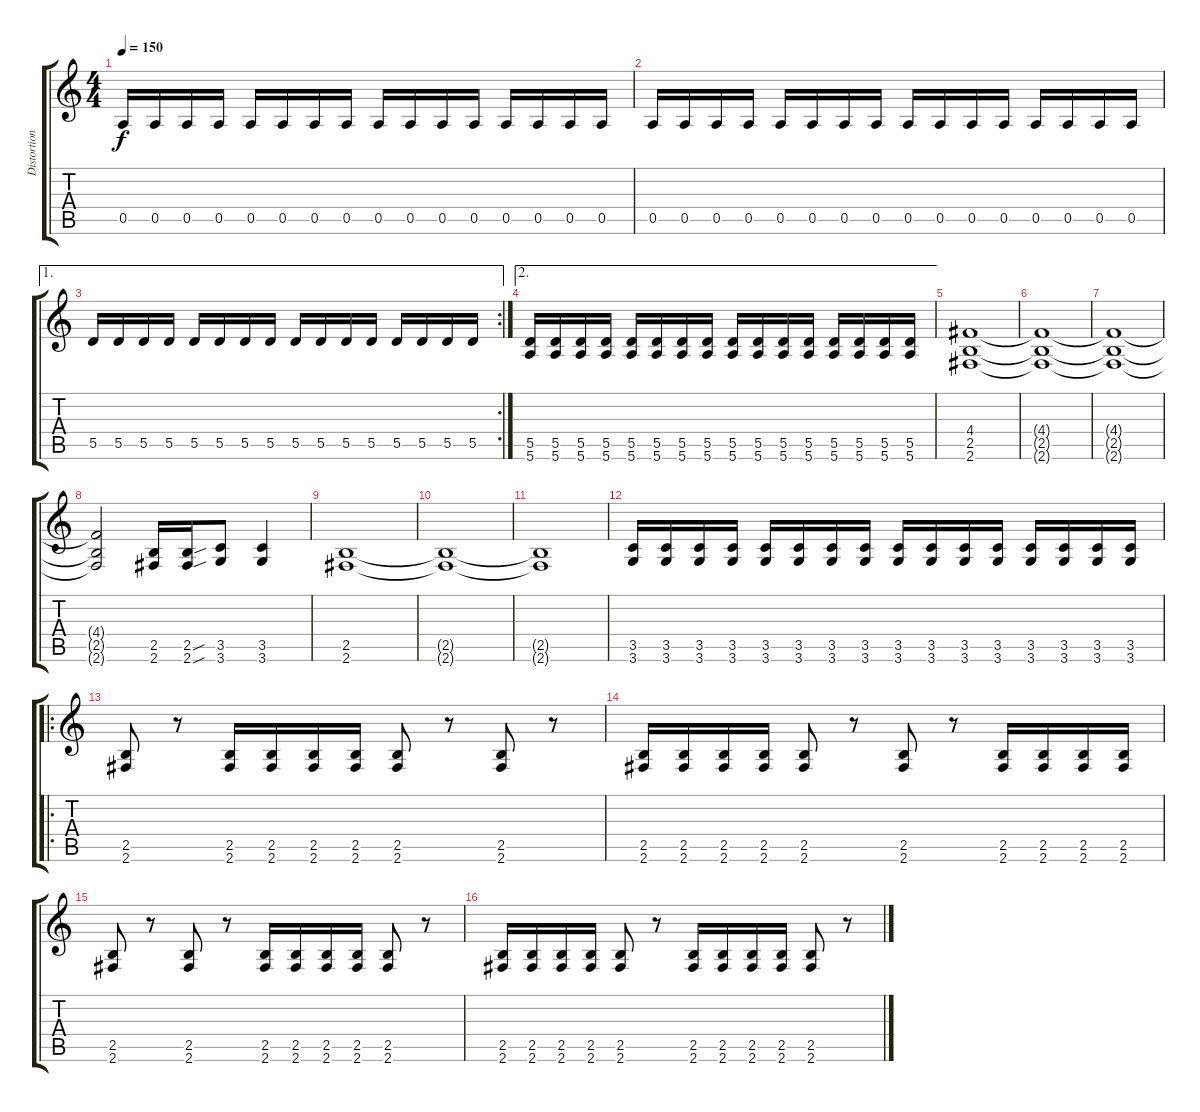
\track ("Distortion Guitar 2" "Distortion") {instrument distortionguitar}
\staff {score tabs}
\tuning (E4 B3 G3 D3 A2 E2) {hide}
\ts (4 4)
\tempo 150
\clef g2
\ks c
0.5.16{dy f} 0.5.16 0.5.16 0.5.16 0.5.16 0.5.16 0.5.16 0.5.16 0.5.16 0.5.16 0.5.16 0.5.16 0.5.16 0.5.16 0.5.16 0.5.16 |
0.5.16 0.5.16 0.5.16 0.5.16 0.5.16 0.5.16 0.5.16 0.5.16 0.5.16 0.5.16 0.5.16 0.5.16 0.5.16 0.5.16 0.5.16 0.5.16 |
\ae 1
\rc 2
5.5.16 5.5.16 5.5.16 5.5.16 5.5.16 5.5.16 5.5.16 5.5.16 5.5.16 5.5.16 5.5.16 5.5.16 5.5.16 5.5.16 5.5.16 5.5.16 |
\ae 2
(5.5 5.6).16 (5.5 5.6).16 (5.5 5.6).16 (5.5 5.6).16 (5.5 5.6).16 (5.5 5.6).16 (5.5 5.6).16 (5.5 5.6).16 (5.5 5.6).16 (5.5 5.6).16 (5.5 5.6).16 (5.5 5.6).16 (5.5 5.6).16 (5.5 5.6).16 (5.5 5.6).16 (5.5 5.6).16 |
(4.4 2.5 2.6).1 |
(4.4{t} 2.5{t} 2.6{t}).1 |
(4.4{t} 2.5{t} 2.6{t}).1 |
(4.4{t} 2.5{t} 2.6{t}).2 (2.5 2.6).16 (2.5{sou} 2.6{sou}).16 (3.5 3.6).8 (3.5 3.6).4 |
(2.5 2.6).1 |
(2.5{t} 2.6{t}).1 |
(2.5{t} 2.6{t}).1 |
(3.5 3.6).16 (3.5 3.6).16 (3.5 3.6).16 (3.5 3.6).16 (3.5 3.6).16 (3.5 3.6).16 (3.5 3.6).16 (3.5 3.6).16 (3.5 3.6).16 (3.5 3.6).16 (3.5 3.6).16 (3.5 3.6).16 (3.5 3.6).16 (3.5 3.6).16 (3.5 3.6).16 (3.5 3.6).16 |
\ro
(2.5 2.6).8 r.8 (2.5 2.6).16 (2.5 2.6).16 (2.5 2.6).16 (2.5 2.6).16 (2.5 2.6).8 r.8 (2.5 2.6).8 r.8 |
(2.5 2.6).16 (2.5 2.6).16 (2.5 2.6).16 (2.5 2.6).16 (2.5 2.6).8 r.8 (2.5 2.6).8 r.8 (2.5 2.6).16 (2.5 2.6).16 (2.5 2.6).16 (2.5 2.6).16 |
(2.5 2.6).8 r.8 (2.5 2.6).8 r.8 (2.5 2.6).16 (2.5 2.6).16 (2.5 2.6).16 (2.5 2.6).16 (2.5 2.6).8 r.8 |
(2.5 2.6).16 (2.5 2.6).16 (2.5 2.6).16 (2.5 2.6).16 (2.5 2.6).8 r.8 (2.5 2.6).16 (2.5 2.6).16 (2.5 2.6).16 (2.5 2.6).16 (2.5 2.6).8 r.8
